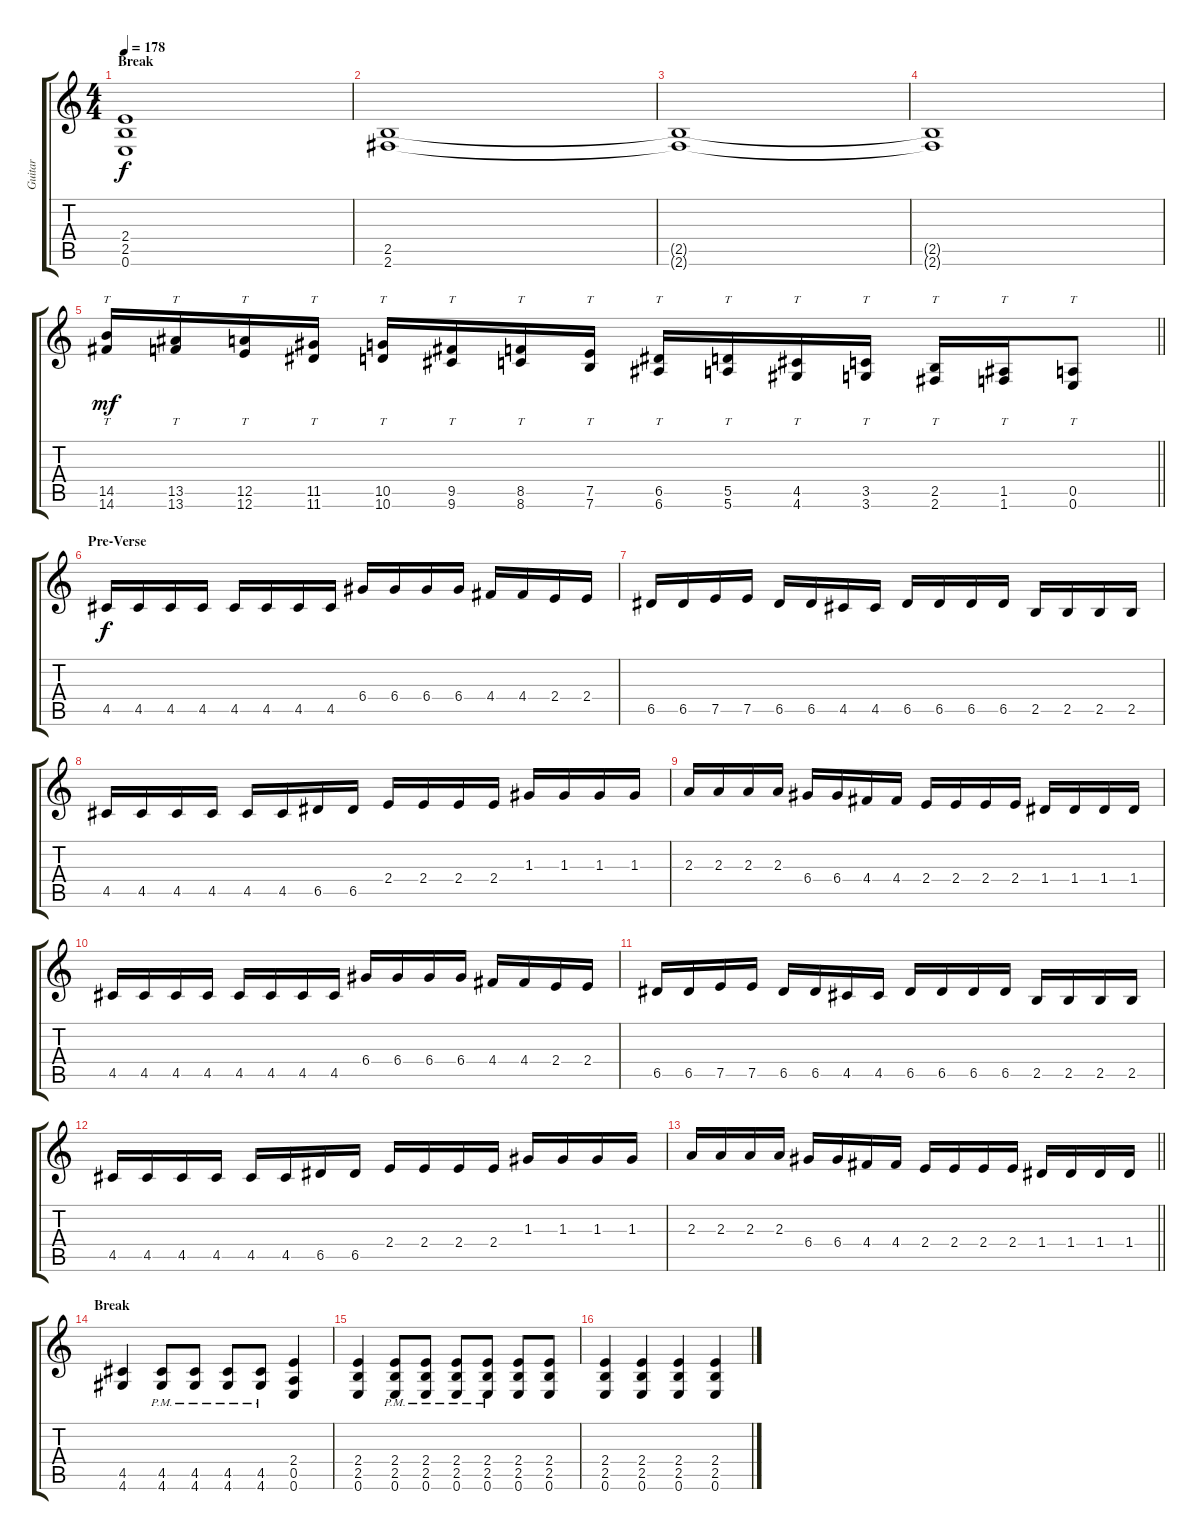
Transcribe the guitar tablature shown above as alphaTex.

\track ("Guitar" "Guitar") {instrument distortionguitar}
\staff {score tabs}
\tuning (E4 B3 G3 D3 A2 E2) {hide}
\ts (4 4)
\section ("" "Break")
\tempo 178
\clef g2
\ks c
(2.4 2.5 0.6).1{dy f} |
(2.5 2.6).1 |
(2.5{t} 2.6{t}).1 |
(2.5{t} 2.6{t}).1 |
\barLineRight lightlight
(14.5 14.6).16{tt dy mf} (13.5 13.6).16{tt} (12.5 12.6).16{tt} (11.5 11.6).16{tt} (10.5 10.6).16{tt} (9.5 9.6).16{tt} (8.5 8.6).16{tt} (7.5 7.6).16{tt} (6.5 6.6).16{tt} (5.5 5.6).16{tt} (4.5 4.6).16{tt} (3.5 3.6).16{tt} (2.5 2.6).16{tt} (1.5 1.6).16{tt} (0.5 0.6).8{tt} |
\section ("" "Pre-Verse")
4.5.16{dy f} 4.5.16 4.5.16 4.5.16 4.5.16 4.5.16 4.5.16 4.5.16 6.4.16 6.4.16 6.4.16 6.4.16 4.4.16 4.4.16 2.4.16 2.4.16 |
6.5.16 6.5.16 7.5.16 7.5.16 6.5.16 6.5.16 4.5.16 4.5.16 6.5.16 6.5.16 6.5.16 6.5.16 2.5.16 2.5.16 2.5.16 2.5.16 |
4.5.16 4.5.16 4.5.16 4.5.16 4.5.16 4.5.16 6.5.16 6.5.16 2.4.16 2.4.16 2.4.16 2.4.16 1.3.16 1.3.16 1.3.16 1.3.16 |
2.3.16 2.3.16 2.3.16 2.3.16 6.4.16 6.4.16 4.4.16 4.4.16 2.4.16 2.4.16 2.4.16 2.4.16 1.4.16 1.4.16 1.4.16 1.4.16 |
4.5.16 4.5.16 4.5.16 4.5.16 4.5.16 4.5.16 4.5.16 4.5.16 6.4.16 6.4.16 6.4.16 6.4.16 4.4.16 4.4.16 2.4.16 2.4.16 |
6.5.16 6.5.16 7.5.16 7.5.16 6.5.16 6.5.16 4.5.16 4.5.16 6.5.16 6.5.16 6.5.16 6.5.16 2.5.16 2.5.16 2.5.16 2.5.16 |
4.5.16 4.5.16 4.5.16 4.5.16 4.5.16 4.5.16 6.5.16 6.5.16 2.4.16 2.4.16 2.4.16 2.4.16 1.3.16 1.3.16 1.3.16 1.3.16 |
\barLineRight lightlight
2.3.16 2.3.16 2.3.16 2.3.16 6.4.16 6.4.16 4.4.16 4.4.16 2.4.16 2.4.16 2.4.16 2.4.16 1.4.16 1.4.16 1.4.16 1.4.16 |
\section ("" "Break")
(4.5 4.6).4 (4.5{pm} 4.6{pm}).8 (4.5{pm} 4.6{pm}).8 (4.5{pm} 4.6{pm}).8 (4.5{pm} 4.6{pm}).8 (2.4 0.5 0.6).4 |
(2.4 2.5 0.6).4 (2.4{pm} 2.5{pm} 0.6{pm}).8 (2.4{pm} 2.5{pm} 0.6{pm}).8 (2.4{pm} 2.5{pm} 0.6{pm}).8 (2.4{pm} 2.5{pm} 0.6{pm}).8 (2.4 2.5 0.6).8 (2.4 2.5 0.6).8 |
(2.4 2.5 0.6).4 (2.4 2.5 0.6).4 (2.4 2.5 0.6).4 (2.4 2.5 0.6).4
